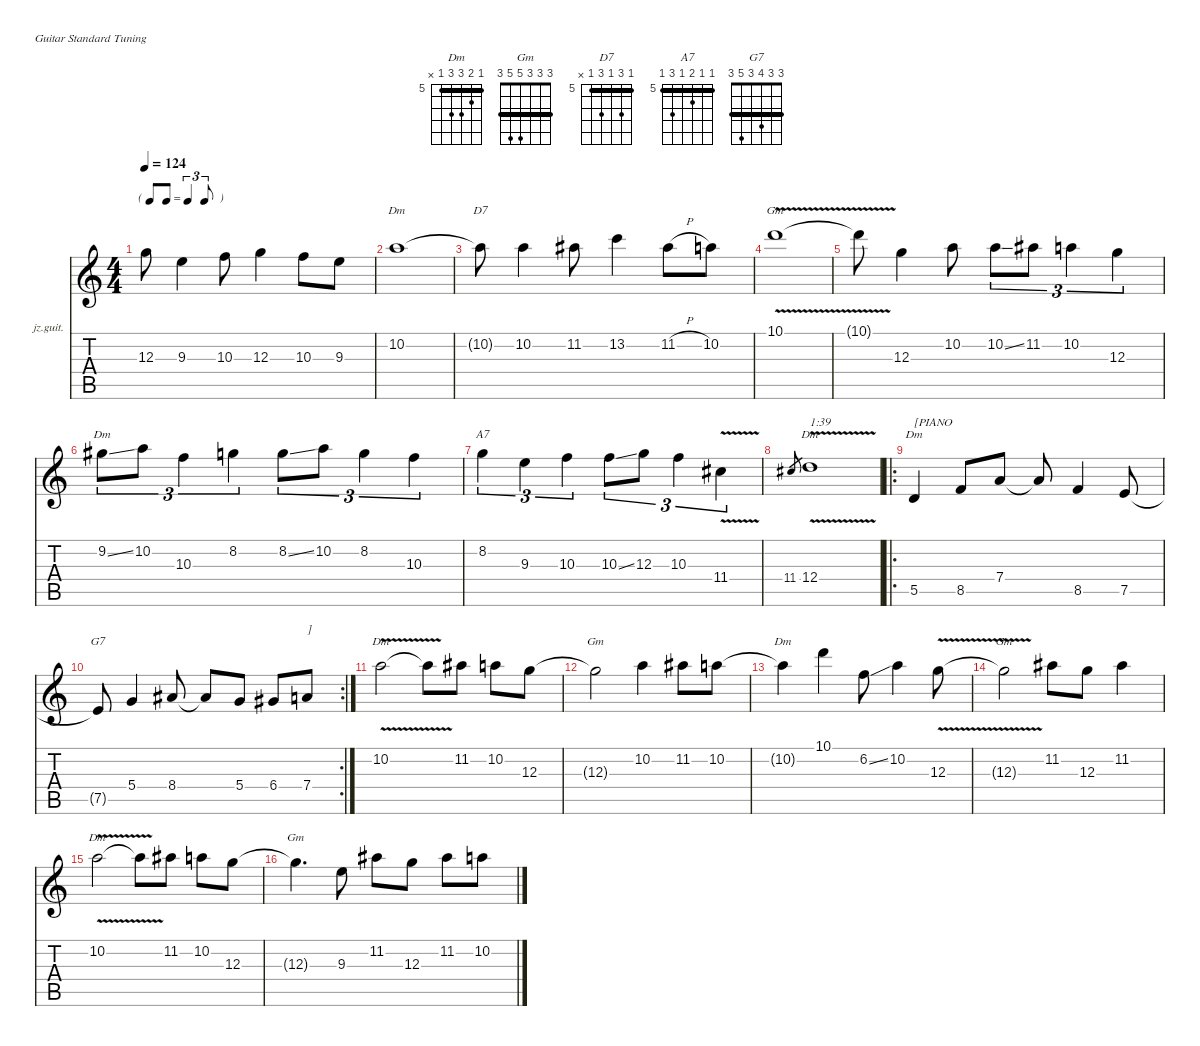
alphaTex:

\defaultSystemsLayout 4
\hideDynamics
\bracketExtendMode nobrackets
\firstSystemTrackNameOrientation horizontal
\otherSystemsTrackNameOrientation horizontal
\track ("Guitar" "jz.guit.") {instrument electricguitarjazz}
\staff {score tabs}
\tuning (E4 B3 G3 D3 A2 E2)
\chord ("Dm" 5 6 7 7 5 x) {firstfret 5 barre 5}
\chord ("Gm" 3 3 3 5 5 3) {barre (3 3 3)}
\chord ("D7" 5 7 5 7 5 x) {firstfret 5 barre (5 5)}
\chord ("A7" 5 5 6 5 7 5) {firstfret 5 barre (5 5 5)}
\chord ("G7" 3 3 4 3 5 3) {barre (3 3 3)}
\ts (4 4)
\tf triplet8th
\tempo 124
\clef g2
\ks c
12.3{t}.8{dy f beam Down} 9.3.4{beam Down} 10.3.8{beam Down} 12.3.4{beam Down} 10.3.8{beam Down} 9.3.8{beam Down} |
10.2.1{ch "Dm" beam Down} |
10.2{t}.8{ch "D7" beam Down} 10.2.4{beam Down} 11.2{acc #}.8{beam Down} 13.2.4{beam Down} 11.2{h acc #}.8{beam Down} 10.2.8{beam Down} |
10.1{v}.1{ch "Gm" beam Down} |
10.1{v t}.8{beam Down} 12.3.4{beam Down} 10.2.8{beam Down} 10.2{ss}.8{tu (3 2) beam Down} 11.2{acc #}.8{tu (3 2) beam Down} 10.2.4{tu (3 2) beam Down} 12.3.4{tu (3 2) beam Down} |
9.2{ss acc #}.8{tu (3 2) ch "Dm" beam Down} 10.2.8{tu (3 2) beam Down} 10.3.4{tu (3 2) beam Down} 8.2.4{tu (3 2) beam Down} 8.2{ss}.8{tu (3 2) beam Down} 10.2.8{tu (3 2) beam Down} 8.2.4{tu (3 2) beam Down} 10.3.4{tu (3 2) beam Down} |
8.2.4{tu (3 2) ch "A7" beam Down} 9.3.4{tu (3 2) beam Down} 10.3.4{tu (3 2) beam Down} 10.3{ss}.8{tu (3 2) beam Down} 12.3.8{tu (3 2) beam Down} 10.3.4{tu (3 2) beam Down} 11.4{v acc #}.4{tu (3 2) beam Down} |
11.4{acc #}.8{gr dy mf beam Up} 12.4{v}.1{ch "Dm" txt "1:39" dy f beam Down} |
\ro
5.5.4{ch "Dm" txt "[PIANO" beam Up} 8.5.8{beam Up} 7.4.8{beam Up} 7.4{t}.8{beam Up} 8.5.4{beam Up} 7.5.8{beam Up} |
\rc 2
7.5{t}.8{ch "G7" beam Up} 5.4.4{beam Up} 8.4{acc #}.8{beam Up} 8.4{t acc #}.8{beam Up} 5.4.8{beam Up} 6.4{acc #}.8{beam Up} 7.4.8{txt "]" beam Up} |
10.2{v}.2{ch "Dm" beam Down} 10.2{v t}.8{beam Down} 11.2{acc #}.8{beam Down} 10.2.8{beam Down} 12.3.8{beam Down} |
12.3{t}.2{ch "Gm" beam Down} 10.2.4{beam Down} 11.2{acc #}.8{beam Down} 10.2.8{beam Down} |
10.2{t}.4{ch "Dm" beam Down} 10.1.4{beam Down} 6.2{ss}.8{beam Down} 10.2.4{beam Down} 12.3{v}.8{beam Down} |
12.3{v t}.2{ch "Gm" beam Down} 11.2{acc #}.8{beam Down} 12.3.8{beam Down} 11.2{acc #}.4{beam Down} |
10.2{v}.2{ch "Dm" beam Down} 10.2{v t}.8{beam Down} 11.2{acc #}.8{beam Down} 10.2.8{beam Down} 12.3.8{beam Down} |
12.3{t}.4{d ch "Gm" beam Down} 9.3.8{beam Down} 11.2{acc #}.8{beam Down} 12.3.8{beam Down} 11.2{acc #}.8{beam Down} 10.2.8{beam Down}
